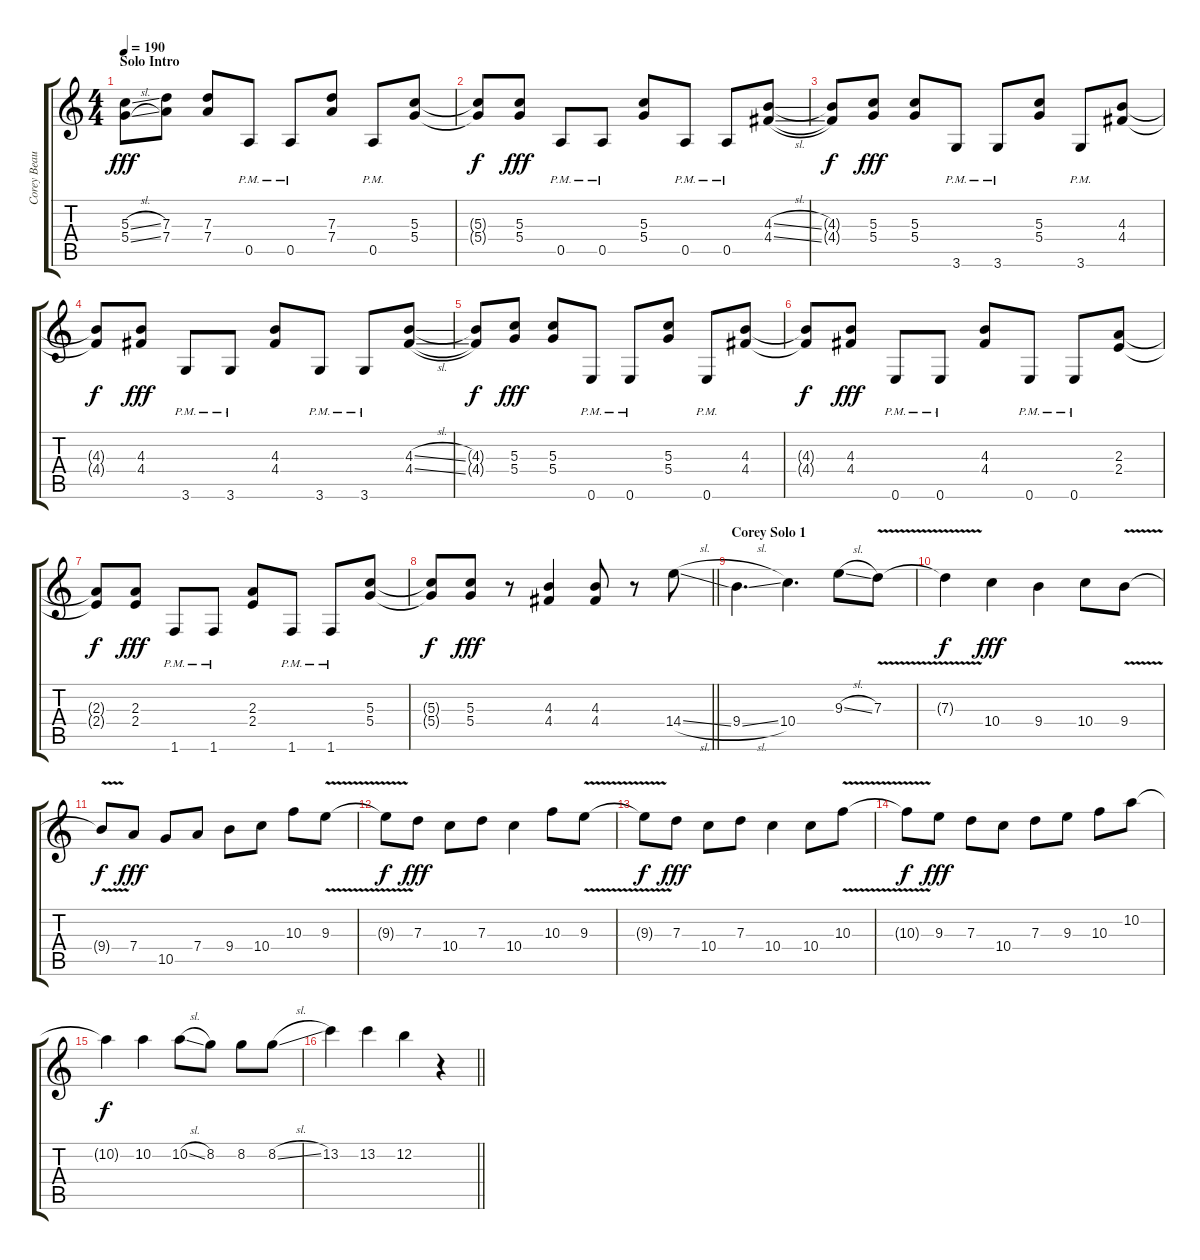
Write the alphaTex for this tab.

\track ("Corey Beaulieu" "Corey Beau") {instrument distortionguitar}
\staff {score tabs}
\tuning (E4 B3 G3 D3 A2 E2) {hide}
\ts (4 4)
\section ("" "Solo Intro")
\tempo 190
\clef g2
\ks c
(5.3{sl} 5.4{sl}).8{dy fff} (7.3 7.4).8 (7.3 7.4).8 0.5{pm}.8 0.5{pm}.8 (7.3 7.4).8 0.5{pm}.8 (5.3 5.4).8 |
(5.3{t} 5.4{t}).8{dy f} (5.3 5.4).8{dy fff} 0.5{pm}.8 0.5{pm}.8 (5.3 5.4).8 0.5{pm}.8 0.5{pm}.8 (4.3{sl} 4.4{sl}).8 |
(4.3{t} 4.4{t}).8{dy f} (5.3 5.4).8{dy fff} (5.3 5.4).8 3.6{pm}.8 3.6{pm}.8 (5.3 5.4).8 3.6{pm}.8 (4.3 4.4).8 |
(4.3{t} 4.4{t}).8{dy f} (4.3 4.4).8{dy fff} 3.6{pm}.8 3.6{pm}.8 (4.3 4.4).8 3.6{pm}.8 3.6{pm}.8 (4.3{sl} 4.4{sl}).8 |
(4.3{t} 4.4{t}).8{dy f} (5.3 5.4).8{dy fff} (5.3 5.4).8 0.6{pm}.8 0.6{pm}.8 (5.3 5.4).8 0.6{pm}.8 (4.3 4.4).8 |
(4.3{t} 4.4{t}).8{dy f} (4.3 4.4).8{dy fff} 0.6{pm}.8 0.6{pm}.8 (4.3 4.4).8 0.6{pm}.8 0.6{pm}.8 (2.3 2.4).8 |
(2.3{t} 2.4{t}).8{dy f} (2.3 2.4).8{dy fff} 1.6{pm}.8 1.6{pm}.8 (2.3 2.4).8 1.6{pm}.8 1.6{pm}.8 (5.3 5.4).8 |
\barLineRight lightlight
(5.3{t} 5.4{t}).8{dy f} (5.3 5.4).8{dy fff} r.8 (4.3 4.4).4 (4.3 4.4).8 r.8 14.4{sl}.8{volume 16} |
\section ("" "Corey Solo 1")
9.4{sl}.4{d} 10.4.4{d} 9.3{sl}.8 7.3{v}.8 |
7.3{t}.4{dy f} 10.4.4{dy fff} 9.4.4 10.4.8 9.4{v}.8 |
9.4{t}.8{dy f} 7.4.8{dy fff} 10.5.8 7.4.8 9.4.8 10.4.8 10.3.8 9.3{v}.8 |
9.3{t}.8{dy f} 7.3.8{dy fff} 10.4.8 7.3.8 10.4.4 10.3.8 9.3{v}.8 |
9.3{t}.8{dy f} 7.3.8{dy fff} 10.4.8 7.3.8 10.4.4 10.4.8 10.3{v}.8 |
10.3{t}.8{dy f} 9.3.8{dy fff} 7.3.8 10.4.8 7.3.8 9.3.8 10.3.8 10.2.8 |
10.2{t}.4{dy f} 10.2.4 10.2{sl}.8 8.2.8 8.2.8 8.2{sl}.8 |
\barLineRight lightlight
13.2.4 13.2.4 12.2.4 r.4
